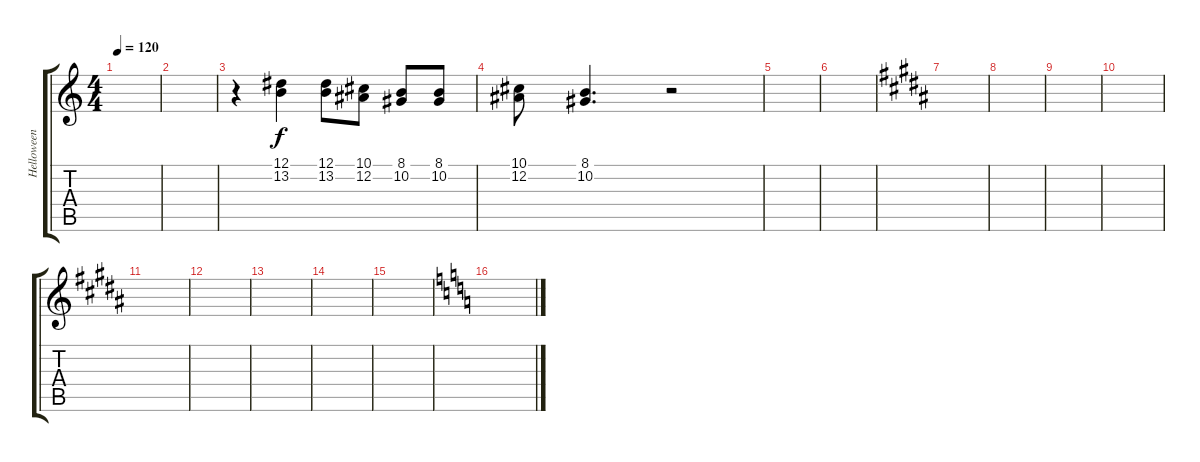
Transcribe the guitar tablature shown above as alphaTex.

\track ("Helloween" "Helloween") {instrument lead1square}
\staff {score tabs}
\tuning (Eb4 Bb3 Gb3 Db3 Ab2 Eb2) {hide}
\ts (4 4)
\tempo 120
\clef g2
\ks aminor
|
|
r.4 (12.1 13.2).4 (12.1 13.2).8 (10.1 12.2).8 (8.1 10.2).8 (8.1 10.2).8 |
(10.1 12.2).8 (8.1 10.2).4{d} r.2 |
|
|
\ks g#minor
|
|
|
|
|
|
|
|
|
\ks aminor
